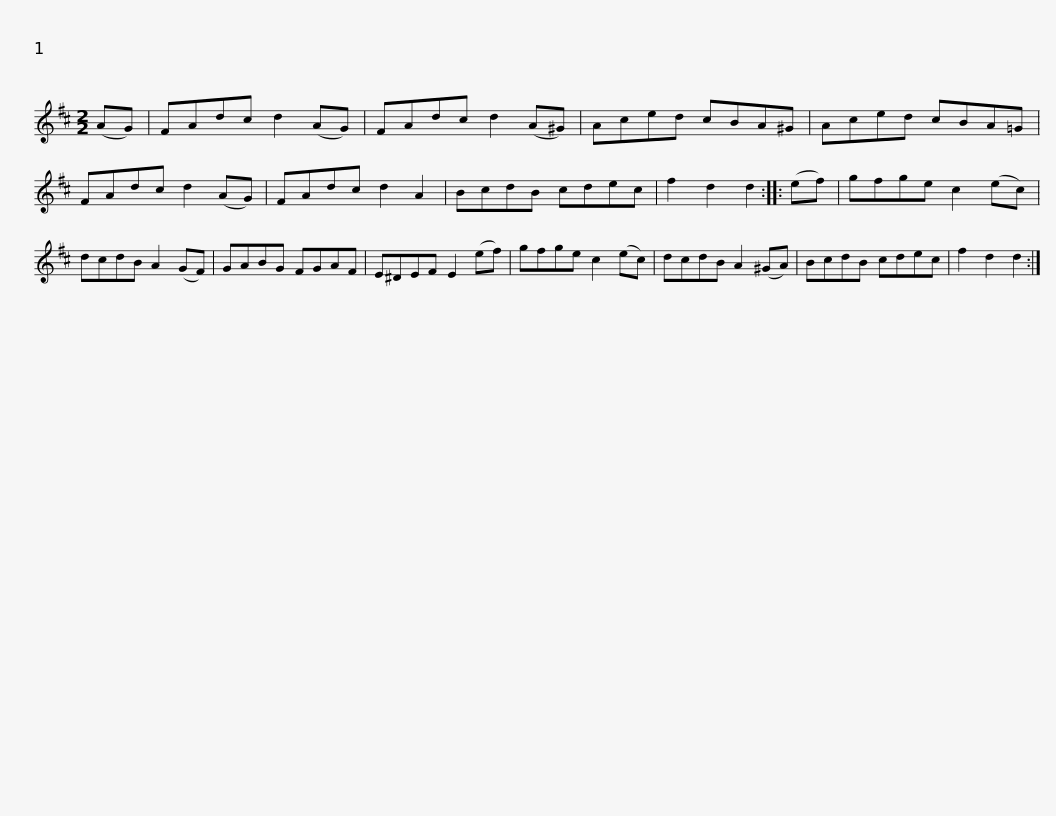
X:1
L:1/8
M:2/2
I:linebreak $
K:D
V:1 treble
V:1
 (AG) | FAdc d2 (AG) | FAdc d2 (A^G) | Aced cBA^G | Aced cBA=G | %5
 FAdc d2 (AG) |$ FAdc d2 A2 | BcdB cdec | f2 d2 d2 :: (ef) | %10
 gfge c2 (ec) | dcdB A2 (GF) | GABG FGAF |$ E^DEF E2 (ef) | gfge c2 (ec) | %15
 dcdB A2 (^GA) | BcdB cdec | f2 d2 d2 :| %18
